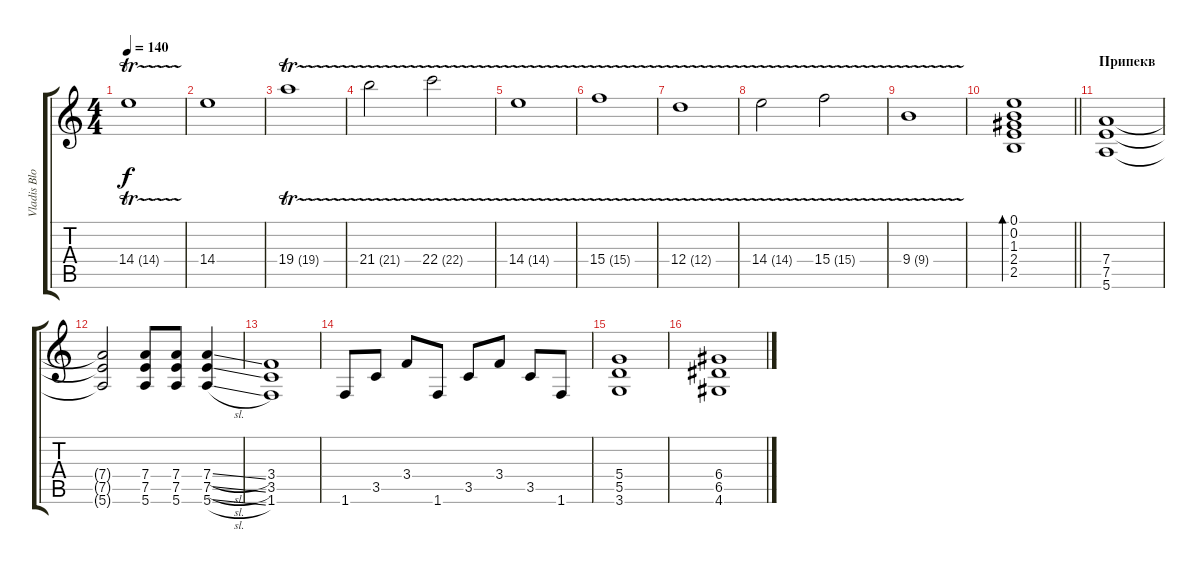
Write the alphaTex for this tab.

\track ("Vladis Blooder" "Vladis Blo") {instrument distortionguitar bank 22}
\staff {score tabs}
\tuning (E4 B3 G3 D3 A2 E2) {hide}
\ts (4 4)
\tempo 140
\clef g2
\ks c
14.4{tr (14 32)}.1{dy f} |
14.4.1 |
19.4{tr (19 32)}.1 |
21.4{tr (21 32)}.2 22.4{tr (22 32)}.2 |
14.4{tr (14 32)}.1 |
15.4{tr (15 32)}.1 |
12.4{tr (12 32)}.1 |
14.4{tr (14 32)}.2 15.4{tr (15 32)}.2 |
9.4{tr (9 32)}.1 |
\barLineRight lightlight
(0.1 0.2 1.3 2.4 2.5).1{bd 120} |
\section ("" "Припекв")
(7.4 7.5 5.6).1{instrument overdrivenguitar} |
(7.4{t} 7.5{t} 5.6{t}).2 (7.4 7.5 5.6).8 (7.4 7.5 5.6).8 (7.4{sl} 7.5{sl} 5.6{sl}).4 |
(3.4 3.5 1.6).1 |
1.6.8 3.5.8 3.4.8 1.6.8 3.5.8 3.4.8 3.5.8 1.6.8 |
(5.4 5.5 3.6).1 |
(6.4 6.5 4.6).1
